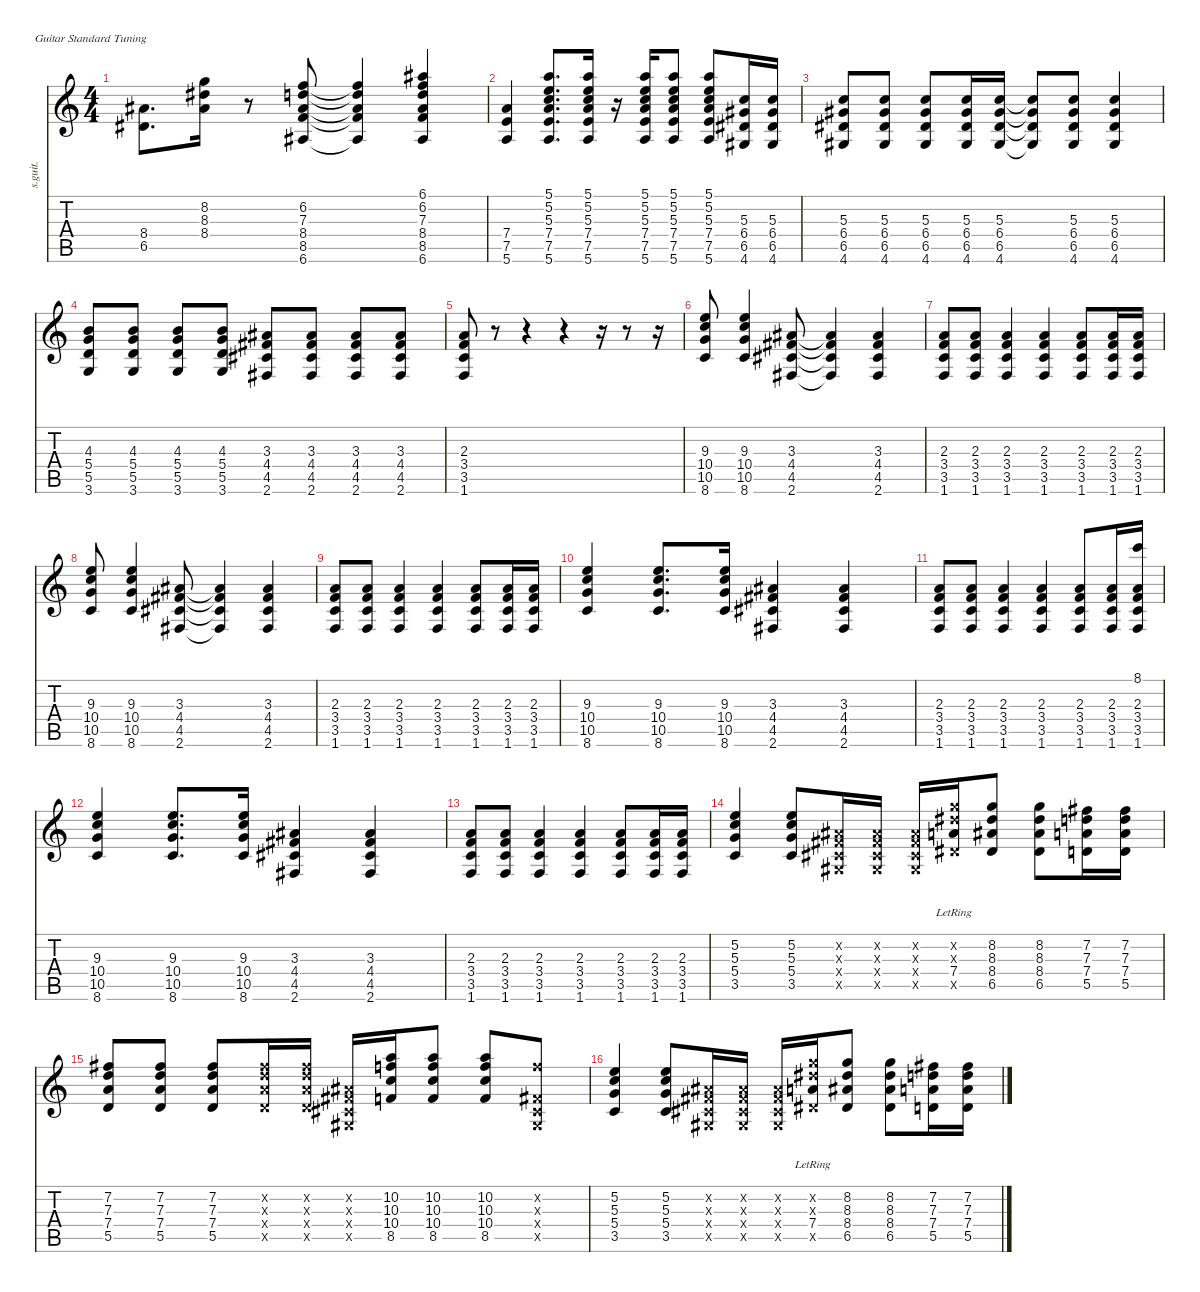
\defaultSystemsLayout 4
\hideDynamics
\bracketExtendMode nobrackets
\track ("Thom Yorke" "s.guit.") {instrument acousticguitarsteel}
\staff {score tabs}
\tuning (E4 B3 G3 D3 A2 E2)
\ts (4 4)
\tempo (88 hide)
\clef g2
\ks c
(8.4{acc #} 6.5{acc #}).8{d lyrics (0 "") lyrics (1 "") lyrics (2 "") lyrics (3 "") lyrics (4 "") dy f} (8.2 8.3{acc #} 8.4{acc #}).16{lyrics (0 "") lyrics (1 "") lyrics (2 "") lyrics (3 "") lyrics (4 "")} r.8 (6.2 7.3 8.4{acc #} 8.5 6.6{acc #}).8{lyrics (0 "") lyrics (1 "") lyrics (2 "") lyrics (3 "") lyrics (4 "")} (6.2{t} 7.3{t} 8.4{t} 8.5{t} 6.6{t}).4{lyrics (0 "") lyrics (1 "") lyrics (2 "") lyrics (3 "") lyrics (4 "")} (6.1{acc #} 6.2 7.3 8.4{acc #} 8.5 6.6{acc #}).4{lyrics (0 "") lyrics (1 "") lyrics (2 "") lyrics (3 "") lyrics (4 "")} |
(7.4 7.5 5.6).4{lyrics (0 "") lyrics (1 "") lyrics (2 "") lyrics (3 "") lyrics (4 "")} (5.1 5.2 5.3 7.4 7.5 5.6).8{d lyrics (0 "") lyrics (1 "") lyrics (2 "") lyrics (3 "") lyrics (4 "")} (5.1 5.2 5.3 7.4 7.5 5.6).16{lyrics (0 "") lyrics (1 "") lyrics (2 "") lyrics (3 "") lyrics (4 "")} r.16 (5.1 5.2 5.3 7.4 7.5 5.6).16{lyrics (0 "") lyrics (1 "") lyrics (2 "") lyrics (3 "") lyrics (4 "")} (5.1 5.2 5.3 7.4 7.5 5.6).8{lyrics (0 "") lyrics (1 "") lyrics (2 "") lyrics (3 "") lyrics (4 "")} (5.1 5.2 5.3 7.4 7.5 5.6).8{lyrics (0 "") lyrics (1 "") lyrics (2 "") lyrics (3 "") lyrics (4 "")} (5.3 6.4{acc #} 6.5{acc #} 4.6{acc #}).16{lyrics (0 "") lyrics (1 "") lyrics (2 "") lyrics (3 "") lyrics (4 "")} (5.3 6.4{acc #} 6.5{acc #} 4.6{acc #}).16{lyrics (0 "") lyrics (1 "") lyrics (2 "") lyrics (3 "") lyrics (4 "")} |
(5.3 6.4{acc #} 6.5{acc #} 4.6{acc #}).8{lyrics (0 "") lyrics (1 "") lyrics (2 "") lyrics (3 "") lyrics (4 "")} (5.3 6.4{acc #} 6.5{acc #} 4.6{acc #}).8{lyrics (0 "") lyrics (1 "") lyrics (2 "") lyrics (3 "") lyrics (4 "")} (5.3 6.4{acc #} 6.5{acc #} 4.6{acc #}).8{lyrics (0 "") lyrics (1 "") lyrics (2 "") lyrics (3 "") lyrics (4 "")} (5.3 6.4{acc #} 6.5{acc #} 4.6{acc #}).16{lyrics (0 "") lyrics (1 "") lyrics (2 "") lyrics (3 "") lyrics (4 "")} (5.3 6.4{acc #} 6.5{acc #} 4.6{acc #}).16{lyrics (0 "") lyrics (1 "") lyrics (2 "") lyrics (3 "") lyrics (4 "")} (5.3{t} 6.4{t} 6.5{t} 4.6{t}).8{lyrics (0 "") lyrics (1 "") lyrics (2 "") lyrics (3 "") lyrics (4 "")} (5.3 6.4{acc #} 6.5{acc #} 4.6{acc #}).8{lyrics (0 "") lyrics (1 "") lyrics (2 "") lyrics (3 "") lyrics (4 "")} (5.3 6.4{acc #} 6.5{acc #} 4.6{acc #}).4{lyrics (0 "") lyrics (1 "") lyrics (2 "") lyrics (3 "") lyrics (4 "")} |
(4.3 5.4 5.5 3.6).8{lyrics (0 "") lyrics (1 "") lyrics (2 "") lyrics (3 "") lyrics (4 "")} (4.3 5.4 5.5 3.6).8{lyrics (0 "") lyrics (1 "") lyrics (2 "") lyrics (3 "") lyrics (4 "")} (4.3 5.4 5.5 3.6).8{lyrics (0 "") lyrics (1 "") lyrics (2 "") lyrics (3 "") lyrics (4 "")} (4.3 5.4 5.5 3.6).8{lyrics (0 "") lyrics (1 "") lyrics (2 "") lyrics (3 "") lyrics (4 "")} (3.3{acc #} 4.4{acc #} 4.5{acc #} 2.6{acc #}).8{lyrics (0 "") lyrics (1 "") lyrics (2 "") lyrics (3 "") lyrics (4 "")} (3.3{acc #} 4.4{acc #} 4.5{acc #} 2.6{acc #}).8{lyrics (0 "") lyrics (1 "") lyrics (2 "") lyrics (3 "") lyrics (4 "")} (3.3{acc #} 4.4{acc #} 4.5{acc #} 2.6{acc #}).8{lyrics (0 "") lyrics (1 "") lyrics (2 "") lyrics (3 "") lyrics (4 "")} (3.3{acc #} 4.4{acc #} 4.5{acc #} 2.6{acc #}).8{lyrics (0 "") lyrics (1 "") lyrics (2 "") lyrics (3 "") lyrics (4 "")} |
(2.3 3.4 3.5 1.6).8{lyrics (0 "") lyrics (1 "") lyrics (2 "") lyrics (3 "") lyrics (4 "")} r.8 r.4 r.4 r.16 r.8 r.16 |
(9.3 10.4 10.5 8.6).8{lyrics (0 "") lyrics (1 "") lyrics (2 "") lyrics (3 "") lyrics (4 "")} (9.3 10.4 10.5 8.6).4{lyrics (0 "") lyrics (1 "") lyrics (2 "") lyrics (3 "") lyrics (4 "")} (3.3{acc #} 4.4{acc #} 4.5{acc #} 2.6{acc #}).8{lyrics (0 "") lyrics (1 "") lyrics (2 "") lyrics (3 "") lyrics (4 "")} (3.3{t} 4.4{t} 4.5{t} 2.6{t}).4{lyrics (0 "") lyrics (1 "") lyrics (2 "") lyrics (3 "") lyrics (4 "")} (3.3{acc #} 4.4{acc #} 4.5{acc #} 2.6{acc #}).4{lyrics (0 "") lyrics (1 "") lyrics (2 "") lyrics (3 "") lyrics (4 "")} |
(2.3 3.4 3.5 1.6).8{lyrics (0 "") lyrics (1 "") lyrics (2 "") lyrics (3 "") lyrics (4 "")} (2.3 3.4 3.5 1.6).8{lyrics (0 "") lyrics (1 "") lyrics (2 "") lyrics (3 "") lyrics (4 "")} (2.3 3.4 3.5 1.6).4{lyrics (0 "") lyrics (1 "") lyrics (2 "") lyrics (3 "") lyrics (4 "")} (2.3 3.4 3.5 1.6).4{lyrics (0 "") lyrics (1 "") lyrics (2 "") lyrics (3 "") lyrics (4 "")} (2.3 3.4 3.5 1.6).8{lyrics (0 "") lyrics (1 "") lyrics (2 "") lyrics (3 "") lyrics (4 "")} (2.3 3.4 3.5 1.6).16{lyrics (0 "") lyrics (1 "") lyrics (2 "") lyrics (3 "") lyrics (4 "")} (2.3 3.4 3.5 1.6).16{lyrics (0 "") lyrics (1 "") lyrics (2 "") lyrics (3 "") lyrics (4 "")} |
(9.3 10.4 10.5 8.6).8{lyrics (0 "") lyrics (1 "") lyrics (2 "") lyrics (3 "") lyrics (4 "")} (9.3 10.4 10.5 8.6).4{lyrics (0 "") lyrics (1 "") lyrics (2 "") lyrics (3 "") lyrics (4 "")} (3.3{acc #} 4.4{acc #} 4.5{acc #} 2.6{acc #}).8{lyrics (0 "") lyrics (1 "") lyrics (2 "") lyrics (3 "") lyrics (4 "")} (3.3{t} 4.4{t} 4.5{t} 2.6{t}).4{lyrics (0 "") lyrics (1 "") lyrics (2 "") lyrics (3 "") lyrics (4 "")} (3.3{acc #} 4.4{acc #} 4.5{acc #} 2.6{acc #}).4{lyrics (0 "") lyrics (1 "") lyrics (2 "") lyrics (3 "") lyrics (4 "")} |
(2.3 3.4 3.5 1.6).8{lyrics (0 "") lyrics (1 "") lyrics (2 "") lyrics (3 "") lyrics (4 "")} (2.3 3.4 3.5 1.6).8{lyrics (0 "") lyrics (1 "") lyrics (2 "") lyrics (3 "") lyrics (4 "")} (2.3 3.4 3.5 1.6).4{lyrics (0 "") lyrics (1 "") lyrics (2 "") lyrics (3 "") lyrics (4 "")} (2.3 3.4 3.5 1.6).4{lyrics (0 "") lyrics (1 "") lyrics (2 "") lyrics (3 "") lyrics (4 "")} (2.3 3.4 3.5 1.6).8{lyrics (0 "") lyrics (1 "") lyrics (2 "") lyrics (3 "") lyrics (4 "")} (2.3 3.4 3.5 1.6).16{lyrics (0 "") lyrics (1 "") lyrics (2 "") lyrics (3 "") lyrics (4 "")} (2.3 3.4 3.5 1.6).16{lyrics (0 "") lyrics (1 "") lyrics (2 "") lyrics (3 "") lyrics (4 "")} |
(9.3 10.4 10.5 8.6).4{lyrics (0 "") lyrics (1 "") lyrics (2 "") lyrics (3 "") lyrics (4 "")} (9.3 10.4 10.5 8.6).8{d lyrics (0 "") lyrics (1 "") lyrics (2 "") lyrics (3 "") lyrics (4 "")} (9.3 10.4 10.5 8.6).16{lyrics (0 "") lyrics (1 "") lyrics (2 "") lyrics (3 "") lyrics (4 "")} (3.3{acc #} 4.4{acc #} 4.5{acc #} 2.6{acc #}).4{lyrics (0 "") lyrics (1 "") lyrics (2 "") lyrics (3 "") lyrics (4 "")} (3.3{acc #} 4.4{acc #} 4.5{acc #} 2.6{acc #}).4{lyrics (0 "") lyrics (1 "") lyrics (2 "") lyrics (3 "") lyrics (4 "")} |
(2.3 3.4 3.5 1.6).8{lyrics (0 "") lyrics (1 "") lyrics (2 "") lyrics (3 "") lyrics (4 "")} (2.3 3.4 3.5 1.6).8{lyrics (0 "") lyrics (1 "") lyrics (2 "") lyrics (3 "") lyrics (4 "")} (2.3 3.4 3.5 1.6).4{lyrics (0 "") lyrics (1 "") lyrics (2 "") lyrics (3 "") lyrics (4 "")} (2.3 3.4 3.5 1.6).4{lyrics (0 "") lyrics (1 "") lyrics (2 "") lyrics (3 "") lyrics (4 "")} (2.3 3.4 3.5 1.6).8{lyrics (0 "") lyrics (1 "") lyrics (2 "") lyrics (3 "") lyrics (4 "")} (2.3 3.4 3.5 1.6).16{lyrics (0 "") lyrics (1 "") lyrics (2 "") lyrics (3 "") lyrics (4 "")} (2.3 3.4 3.5 1.6 8.1).16{lyrics (0 "") lyrics (1 "") lyrics (2 "") lyrics (3 "") lyrics (4 "")} |
(9.3 10.4 10.5 8.6).4{lyrics (0 "") lyrics (1 "") lyrics (2 "") lyrics (3 "") lyrics (4 "")} (9.3 10.4 10.5 8.6).8{d lyrics (0 "") lyrics (1 "") lyrics (2 "") lyrics (3 "") lyrics (4 "")} (9.3 10.4 10.5 8.6).16{lyrics (0 "") lyrics (1 "") lyrics (2 "") lyrics (3 "") lyrics (4 "")} (3.3{acc #} 4.4{acc #} 4.5{acc #} 2.6{acc #}).4{lyrics (0 "") lyrics (1 "") lyrics (2 "") lyrics (3 "") lyrics (4 "")} (3.3{acc #} 4.4{acc #} 4.5{acc #} 2.6{acc #}).4{lyrics (0 "") lyrics (1 "") lyrics (2 "") lyrics (3 "") lyrics (4 "")} |
(2.3 3.4 3.5 1.6).8{lyrics (0 "") lyrics (1 "") lyrics (2 "") lyrics (3 "") lyrics (4 "")} (2.3 3.4 3.5 1.6).8{lyrics (0 "") lyrics (1 "") lyrics (2 "") lyrics (3 "") lyrics (4 "")} (2.3 3.4 3.5 1.6).4{lyrics (0 "") lyrics (1 "") lyrics (2 "") lyrics (3 "") lyrics (4 "")} (2.3 3.4 3.5 1.6).4{lyrics (0 "") lyrics (1 "") lyrics (2 "") lyrics (3 "") lyrics (4 "")} (2.3 3.4 3.5 1.6).8{lyrics (0 "") lyrics (1 "") lyrics (2 "") lyrics (3 "") lyrics (4 "")} (2.3 3.4 3.5 1.6).16{lyrics (0 "") lyrics (1 "") lyrics (2 "") lyrics (3 "") lyrics (4 "")} (2.3 3.4 3.5 1.6).16{lyrics (0 "") lyrics (1 "") lyrics (2 "") lyrics (3 "") lyrics (4 "")} |
(5.2 5.3 5.4 3.5).4{lyrics (0 "") lyrics (1 "") lyrics (2 "") lyrics (3 "") lyrics (4 "")} (5.2 5.3 5.4 3.5).8{lyrics (0 "") lyrics (1 "") lyrics (2 "") lyrics (3 "") lyrics (4 "")} (-1.2{x acc #} -1.3{x acc #} -1.4{x acc #} -1.5{x acc #}).16{lyrics (0 "") lyrics (1 "") lyrics (2 "") lyrics (3 "") lyrics (4 "")} (-1.2{x acc #} -1.3{x acc #} -1.4{x acc #} -1.5{x acc #}).16{lyrics (0 "") lyrics (1 "") lyrics (2 "") lyrics (3 "") lyrics (4 "")} (-1.2{x acc #} -1.3{x acc #} -1.4{x acc #} -1.5{x acc #}).16{lyrics (0 "") lyrics (1 "") lyrics (2 "") lyrics (3 "") lyrics (4 "")} (8.2{lr x} 8.3{lr x acc #} 6.5{lr x acc #} 7.4{lr}).16{lyrics (0 "") lyrics (1 "") lyrics (2 "") lyrics (3 "") lyrics (4 "")} (8.2 8.3{acc #} 8.4{acc #} 6.5{acc #}).8{lyrics (0 "") lyrics (1 "") lyrics (2 "") lyrics (3 "") lyrics (4 "")} (8.2 8.3{acc #} 8.4{acc #} 6.5{acc #}).8{lyrics (0 "") lyrics (1 "") lyrics (2 "") lyrics (3 "") lyrics (4 "")} (7.2{acc #} 7.3 7.4 5.5).16{lyrics (0 "") lyrics (1 "") lyrics (2 "") lyrics (3 "") lyrics (4 "")} (7.2{acc #} 7.3 7.4 5.5).16{lyrics (0 "") lyrics (1 "") lyrics (2 "") lyrics (3 "") lyrics (4 "")} |
(7.2{acc #} 7.3 7.4 5.5).8{lyrics (0 "") lyrics (1 "") lyrics (2 "") lyrics (3 "") lyrics (4 "")} (7.2{acc #} 7.3 7.4 5.5).8{lyrics (0 "") lyrics (1 "") lyrics (2 "") lyrics (3 "") lyrics (4 "")} (7.2{acc #} 7.3 7.4 5.5).8{lyrics (0 "") lyrics (1 "") lyrics (2 "") lyrics (3 "") lyrics (4 "")} (7.2{x acc #} 7.3{x} 7.4{x} 5.5{x}).16{lyrics (0 "") lyrics (1 "") lyrics (2 "") lyrics (3 "") lyrics (4 "")} (7.2{x acc #} 7.3{x} 7.4{x} 5.5{x}).16{lyrics (0 "") lyrics (1 "") lyrics (2 "") lyrics (3 "") lyrics (4 "")} (-1.2{x acc #} -1.3{x acc #} -1.4{x acc #} -1.5{x acc #}).16{lyrics (0 "") lyrics (1 "") lyrics (2 "") lyrics (3 "") lyrics (4 "")} (10.2 10.3 10.4 8.5).16{lyrics (0 "") lyrics (1 "") lyrics (2 "") lyrics (3 "") lyrics (4 "")} (10.2 10.3 10.4 8.5).8{lyrics (0 "") lyrics (1 "") lyrics (2 "") lyrics (3 "") lyrics (4 "")} (10.2 10.3 10.4 8.5).8{lyrics (0 "") lyrics (1 "") lyrics (2 "") lyrics (3 "") lyrics (4 "")} (-1.3{x acc #} -1.4{x acc #} -1.5{x acc #} 6.2{x}).8{lyrics (0 "") lyrics (1 "") lyrics (2 "") lyrics (3 "") lyrics (4 "")} |
(5.2 5.3 5.4 3.5).4{lyrics (0 "") lyrics (1 "") lyrics (2 "") lyrics (3 "") lyrics (4 "")} (5.2 5.3 5.4 3.5).8{lyrics (0 "") lyrics (1 "") lyrics (2 "") lyrics (3 "") lyrics (4 "")} (-1.2{x acc #} -1.3{x acc #} -1.4{x acc #} -1.5{x acc #}).16{lyrics (0 "") lyrics (1 "") lyrics (2 "") lyrics (3 "") lyrics (4 "")} (-1.2{x acc #} -1.3{x acc #} -1.4{x acc #} -1.5{x acc #}).16{lyrics (0 "") lyrics (1 "") lyrics (2 "") lyrics (3 "") lyrics (4 "")} (-1.2{x acc #} -1.3{x acc #} -1.4{x acc #} -1.5{x acc #}).16{lyrics (0 "") lyrics (1 "") lyrics (2 "") lyrics (3 "") lyrics (4 "")} (8.2{lr x} 8.3{lr x acc #} 6.5{lr x acc #} 7.4{lr}).16{lyrics (0 "") lyrics (1 "") lyrics (2 "") lyrics (3 "") lyrics (4 "")} (8.2 8.3{acc #} 8.4{acc #} 6.5{acc #}).8{lyrics (0 "") lyrics (1 "") lyrics (2 "") lyrics (3 "") lyrics (4 "")} (8.2 8.3{acc #} 8.4{acc #} 6.5{acc #}).8{lyrics (0 "") lyrics (1 "") lyrics (2 "") lyrics (3 "") lyrics (4 "")} (7.2{acc #} 7.3 7.4 5.5).16{lyrics (0 "") lyrics (1 "") lyrics (2 "") lyrics (3 "") lyrics (4 "")} (7.2{acc #} 7.3 7.4 5.5).16{lyrics (0 "") lyrics (1 "") lyrics (2 "") lyrics (3 "") lyrics (4 "")}
